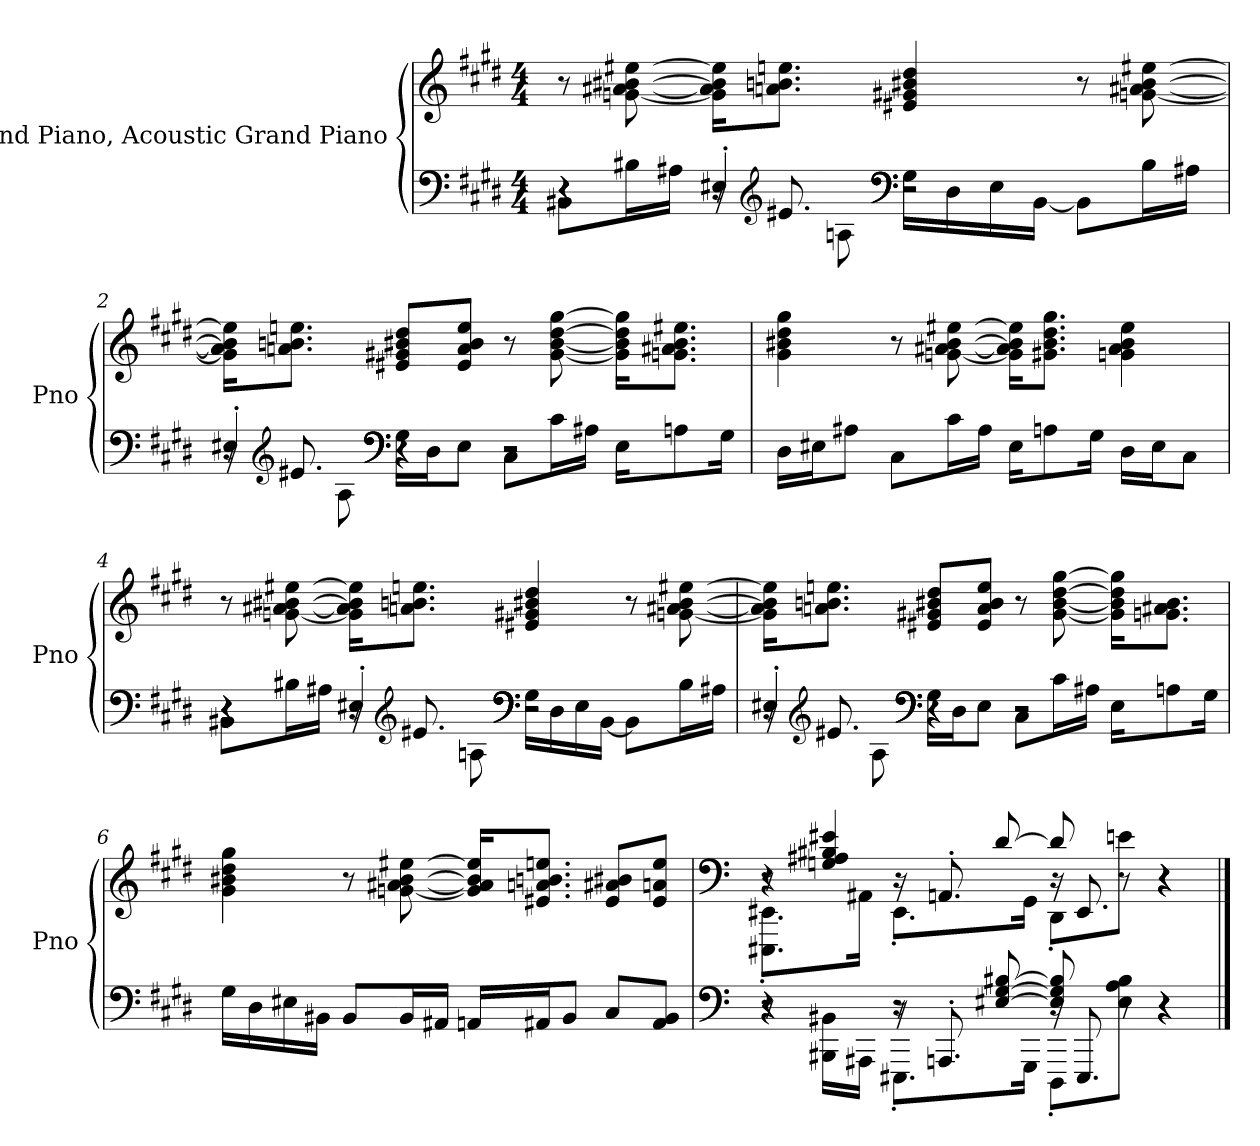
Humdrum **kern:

**kern	**kern
*part1	*part1
*staff2	*staff1
*I"Grand Piano, Acoustic Grand Piano	*
*I'Pno	*
*clefF4	*clefG2
*k[f#c#g#d#]	*k[f#c#g#d#]
*M4/4	*M4/4
*MM120	*MM120
=1	=1
*^	*
*	*^	*
4r	8BB#Xi\L	4r	8r
.	16B#Xi\L	.	[8gni\ [8a#Xi\ [8b#Xi\ [8ee#Xi\
.	16A#Xi\JJ	.	.
16r	8r	4E#X'i/	16g\] 16a#\] 16b#\] 16ee#\]KL
*clefG2	*	*	*
8.e#Xi/	.	.	8.ani\ 8.bni\ 8.eeni\J
.	8Ani\	.	.
*clefF4	*	*	*
2r	16G#i\LL	2r	4e#Xi/ 4g#Xi/ 4b#Xi/ 4dd#i/
.	16D#i\	.	.
.	16E#i\	.	.
.	[16BB#i\JJ	.	.
.	8BB#\L]	.	8r
.	16B#i\L	.	[8gni\ [8a#Xi\ [8b#i\ [8ee#Xi\
.	16A#Xi\JJ	.	.
!!LO:LB:g=z
=2	=2	=2	=2
16r	8r	4E#X'i/	16g\] 16a#\] 16b#\] 16ee#\]KL
*clefG2	*	*	*
8.e#Xi/	.	.	8.ani\ 8.bni\ 8.eeni\J
.	8Ai\	.	.
*clefF4	*	*	*
4r	16G#i\LL	4r	8e#Xi/ 8g#Xi/ 8b#Xi/ 8dd#i/L
.	16D#i\J	.	.
.	8E#i\J	.	8e#i/ 8ai/ 8b#i/ 8eei/J
2r	8C#i\L	2r	8r
.	16c#i\L	.	[8g#i\ [8b#i\ [8dd#i\ [8gg#i\
.	16A#Xi\JJ	.	.
.	16E#i\KL	.	16g#\] 16b#\] 16dd#\] 16gg#\]KL
.	8Ani\	.	8.gni\ 8.a#Xi\ 8.b#i\ 8.ee#Xi\J
.	16G#i\Jk	.	.
*v	*v	*v	*
=3	=3
16D#i\LL	4g#i\ 4b#Xi\ 4dd#i\ 4gg#i\
16E#Xi\J	.
8A#Xi\J	.
8C#i\L	8r
16c#i\L	[8gni\ [8a#Xi\ [8b#i\ [8ee#Xi\
16A#i\JJ	.
16E#i\KL	16g\] 16a#\] 16b#\] 16ee#\]KL
8Ani\	8.g#Xi\ 8.b#i\ 8.dd#i\ 8.gg#i\J
16G#i\Jk	.
16D#i\LL	4gni\ 4a#i\ 4b#i\ 4ee#i\
16E#i\J	.
8C#i\J	.
!!LO:LB:g=z
=4	=4
*^	*
*	*^	*
4r	8BB#Xi\L	4r	8r
.	16B#Xi\L	.	[8gni\ [8a#Xi\ [8b#Xi\ [8ee#Xi\
.	16A#Xi\JJ	.	.
16r	8r	4E#X'i/	16g\] 16a#\] 16b#\] 16ee#\]KL
*clefG2	*	*	*
8.e#Xi/	.	.	8.ani\ 8.bni\ 8.eeni\J
.	8Ani\	.	.
*clefF4	*	*	*
2r	16G#i\LL	2r	4e#Xi/ 4g#Xi/ 4b#Xi/ 4dd#i/
.	16D#i\	.	.
.	16E#i\	.	.
.	[16BB#i\JJ	.	.
.	8BB#\L]	.	8r
.	16B#i\L	.	[8gni\ [8a#Xi\ [8b#i\ [8ee#Xi\
.	16A#Xi\JJ	.	.
=5	=5	=5	=5
16r	8r	4E#X'i/	16g\] 16a#\] 16b#\] 16ee#\]KL
*clefG2	*	*	*
8.e#Xi/	.	.	8.ani\ 8.bni\ 8.eeni\J
.	8Ai\	.	.
*clefF4	*	*	*
4r	16G#i\LL	4r	8e#Xi/ 8g#Xi/ 8b#Xi/ 8dd#i/L
.	16D#i\J	.	.
.	8E#i\J	.	8e#i/ 8ai/ 8b#i/ 8eei/J
2r	8C#i\L	2r	8r
.	16c#i\L	.	[8g#i\ [8b#i\ [8dd#j\ [8gg#j\
.	16A#Xi\JJ	.	.
.	16E#i\KL	.	16g#\] 16b#\] 16dd#\] 16gg#\]KL
.	8Ani\	.	8.gnj\ 8.a#Xj\ 8.b#j\J
.	16G#j\Jk	.	.
*v	*v	*v	*
!!LO:LB:g=z
=6	=6
16G#j\LL	4g#j\ 4b#Xj\ 4dd#Z\ 4gg#Z\
16D#Z\	.
16E#Xj\	.
16BB#XZ\JJ	.
8BB#Z/L	8r
16BB#Z/L	[8gnZ\ [8a#XZ\ [8b#Z\ [8ee#XZ\
16AA#XZ/JJ	.
16AAnZ/LL	16g/] 16a#/] 16b#/] 16ee#/]KL
16AA#XZ/J	8.e#XZ/ 8.anZ/ 8.bnZ/ 8.eenZ/J
8BB#Z/J	.
8C#Z/L	8e#Z/ 8a#XZ/ 8b#XZ/L
8AA#Z/ 8BB#Z/J	8e#Z/ 8anZ/ 8eei/J
!!LO:LB:g=z
=7	=7
*clefF4	*clefF4
*^	*^
*	*^	*	*^
4r	8r	4r	8r	8.EEE#Xi\' 8.EE#Xi\'L	4r
.	16BBB#Xi\ 16BB#Xi\LL	.	4Gni/ 4A#Xi/ 4B#Xi/ 4e#Xi/	.	.
.	16AAA#Xi\JJ	.	.	16AA#Xi\Jk	.
8r	8.EEE#X'i\L	16r	.	8.EE#'i\L	16r
.	.	8.AAAn'i/	.	.	8.AAn'i/
[8E#Xi/ [8G#i/ [8B#Xi/	.	.	[8d#i/	.	.
.	16GGG#i\Jk	.	.	16GG#i\Jk	.
8E#/] 8G#/] 8B#/]	8DDD#'i\L	16r	8d#/]	8DD#'i\L	16r
.	.	8.EEE#i/	.	.	8.EE#i/
8r	8E#i\ 8Ai\ 8B#i\J	.	8r	8eni\J	.
4r	4r	4r	4r	4r	4r
*v	*v	*v	*	*	*
*	*v	*v	*v
==	==
*-	*-
